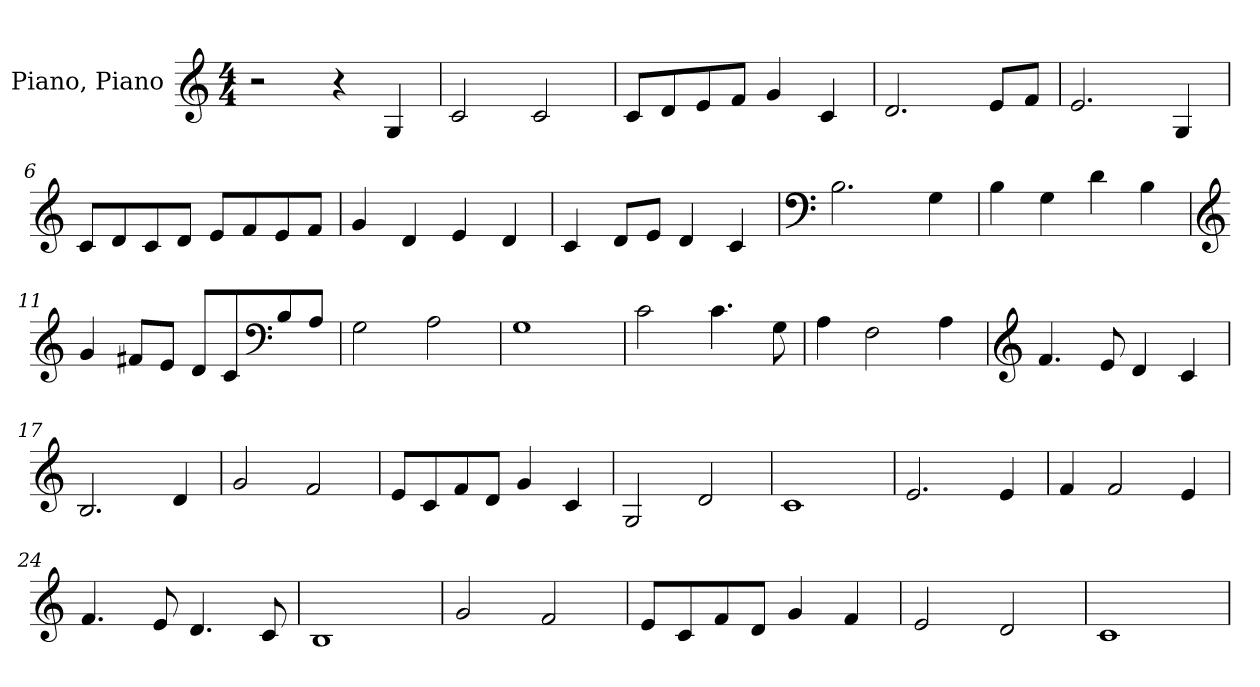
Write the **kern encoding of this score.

**kern
*part1
*staff1
*I"Piano, Piano
*I'Pno.
*clefG2
*k[]
*M4/4
*MM120
=1
2r
4r
4G/
=2
2c/
2c/
=3
8c/L
8d/
8e/
8f/J
4g/
4c/
=4
2.d/
8e/L
8f/J
=5
2.e/
4G/
=6
8c/L
8d/
8c/
8d/J
8e/L
8f/
8e/
8f/J
=7
4g/
4d/
4e/
4d/
=8
4c/
8d/L
8e/J
4d/
4c/
!!LO:LB:g=z
=9
*clefF4
2.B\
4G\
=10
4B\
4G\
4d\
4B\
=11
*clefG2
4g/
8f#X/L
8e/J
8d/L
8c/
*clefF4
8B/
8A/J
=12
2G\
2A\
=13
1G
=14
2c\
4.c\
8G\
=15
4A\
2F\
4A\
=16
*clefG2
4.f/
8e/
4d/
4c/
=17
2.B/
4d/
!!LO:LB:g=z
=18
2g/
2f/
=19
8e/L
8c/
8f/
8d/J
4g/
4c/
=20
2G/
2d/
=21
1c
=22
2.e/
4e/
=23
4f/
2f/
4e/
=24
4.f/
8e/
4.d/
8c/
=25
1B
=26
2g/
2f/
=27
8e/L
8c/
8f/
8d/J
4g/
4f/
=28
2e/
2d/
!!LO:LB:g=z
=29
1c
=
*-
